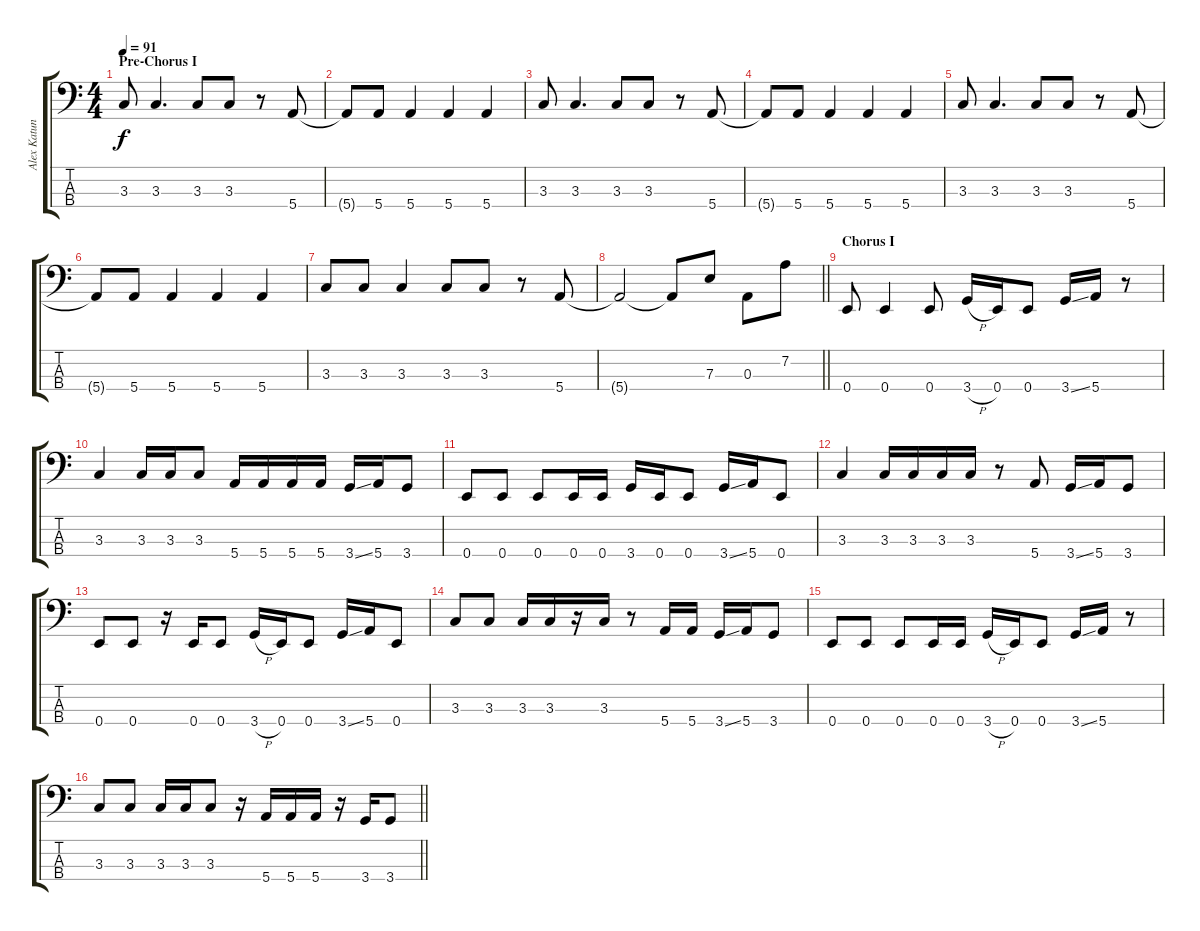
\track ("Alex Katunich" "Alex Katun") {instrument electricbassfinger}
\staff {score tabs}
\tuning (G2 D2 A1 E1) {hide}
\ts (4 4)
\section ("" "Pre-Chorus I")
\tempo 91
\clef f4
\ks c
3.3.8{dy f} 3.3.4{d} 3.3.8 3.3.8 r.8 5.4.8 |
5.4{t}.8 5.4.8 5.4.4 5.4.4 5.4.4 |
3.3.8 3.3.4{d} 3.3.8 3.3.8 r.8 5.4.8 |
5.4{t}.8 5.4.8 5.4.4 5.4.4 5.4.4 |
3.3.8 3.3.4{d} 3.3.8 3.3.8 r.8 5.4.8 |
5.4{t}.8 5.4.8 5.4.4 5.4.4 5.4.4 |
3.3.8 3.3.8 3.3.4 3.3.8 3.3.8 r.8 5.4.8 |
\barLineRight lightlight
5.4{t}.2 5.4{t}.8 7.3.8 0.3.8 7.2.8 |
\section ("" "Chorus I")
0.4.8 0.4.4 0.4.8 3.4{h}.16 0.4.16 0.4.8 3.4{ss}.16 5.4.16 r.8 |
3.3.4 3.3.16 3.3.16 3.3.8 5.4.16 5.4.16 5.4.16 5.4.16 3.4{ss}.16 5.4.16 3.4.8 |
0.4.8 0.4.8 0.4.8 0.4.16 0.4.16 3.4.16 0.4.16 0.4.8 3.4{ss}.16 5.4.16 0.4.8 |
3.3.4 3.3.16 3.3.16 3.3.16 3.3.16 r.8 5.4.8 3.4{ss}.16 5.4.16 3.4.8 |
0.4.8 0.4.8 r.16 0.4.16 0.4.8 3.4{h}.16 0.4.16 0.4.8 3.4{ss}.16 5.4.16 0.4.8 |
3.3.8 3.3.8 3.3.16 3.3.16 r.16 3.3.16 r.8 5.4.16 5.4.16 3.4{ss}.16 5.4.16 3.4.8 |
0.4.8 0.4.8 0.4.8 0.4.16 0.4.16 3.4{h}.16 0.4.16 0.4.8 3.4{ss}.16 5.4.16 r.8 |
\barLineRight lightlight
3.3.8 3.3.8 3.3.16 3.3.16 3.3.8 r.16 5.4.16 5.4.16 5.4.16 r.16 3.4.16 3.4.8
